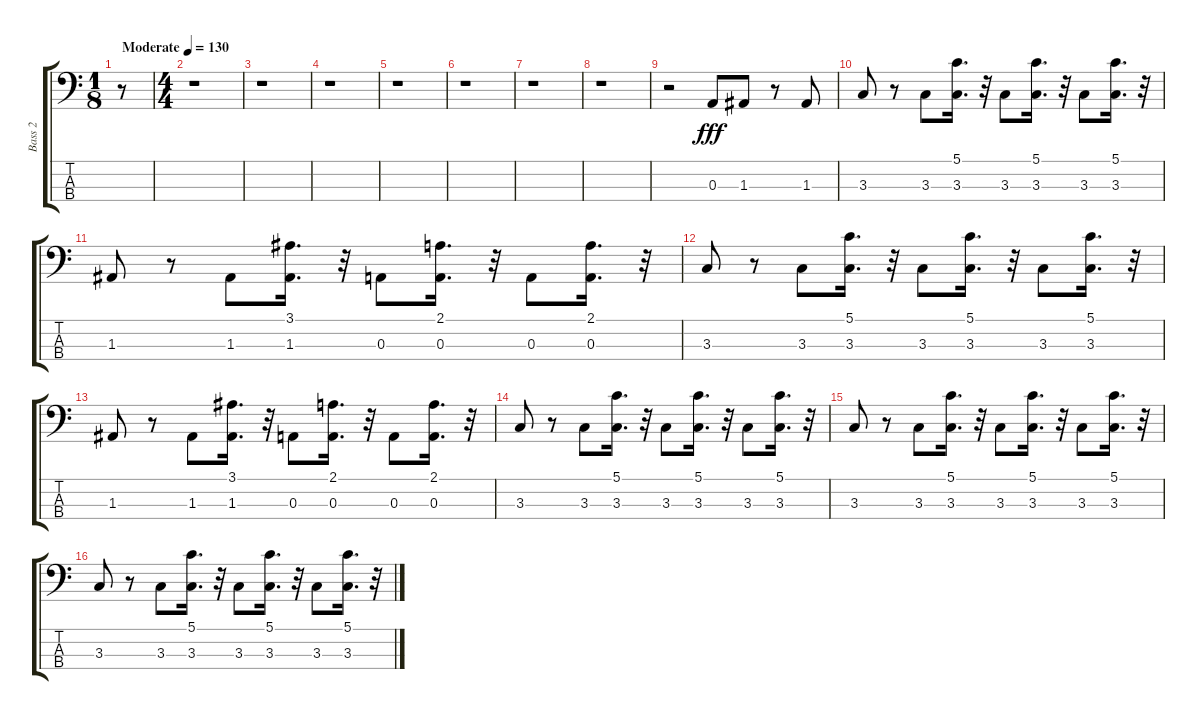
\track ("Bass 2" "Bass 2") {instrument acousticbass}
\staff {score tabs}
\tuning (G2 D2 A1 E1) {hide}
\ts (1 8)
\tempo (130 "Moderate")
\clef f4
\ks c
r.8{dy fff instrument acousticbass} |
\ts (4 4)
r.1 |
r.1 |
r.1 |
r.1 |
r.1 |
r.1 |
r.1 |
r.2 0.3.8 1.3.8 r.8 1.3.8 |
3.3.8 r.8 3.3.8 (5.1 3.3).16{d} r.32 3.3.8 (5.1 3.3).16{d} r.32 3.3.8 (5.1 3.3).16{d} r.32 |
1.3.8 r.8 1.3.8 (3.1 1.3).16{d} r.32 0.3.8 (2.1 0.3).16{d} r.32 0.3.8 (2.1 0.3).16{d} r.32 |
3.3.8 r.8 3.3.8 (5.1 3.3).16{d} r.32 3.3.8 (5.1 3.3).16{d} r.32 3.3.8 (5.1 3.3).16{d} r.32 |
1.3.8 r.8 1.3.8 (3.1 1.3).16{d} r.32 0.3.8 (2.1 0.3).16{d} r.32 0.3.8 (2.1 0.3).16{d} r.32 |
3.3.8 r.8 3.3.8 (5.1 3.3).16{d} r.32 3.3.8 (5.1 3.3).16{d} r.32 3.3.8 (5.1 3.3).16{d} r.32 |
3.3.8 r.8 3.3.8 (5.1 3.3).16{d} r.32 3.3.8 (5.1 3.3).16{d} r.32 3.3.8 (5.1 3.3).16{d} r.32 |
3.3.8 r.8 3.3.8 (5.1 3.3).16{d} r.32 3.3.8 (5.1 3.3).16{d} r.32 3.3.8 (5.1 3.3).16{d} r.32
